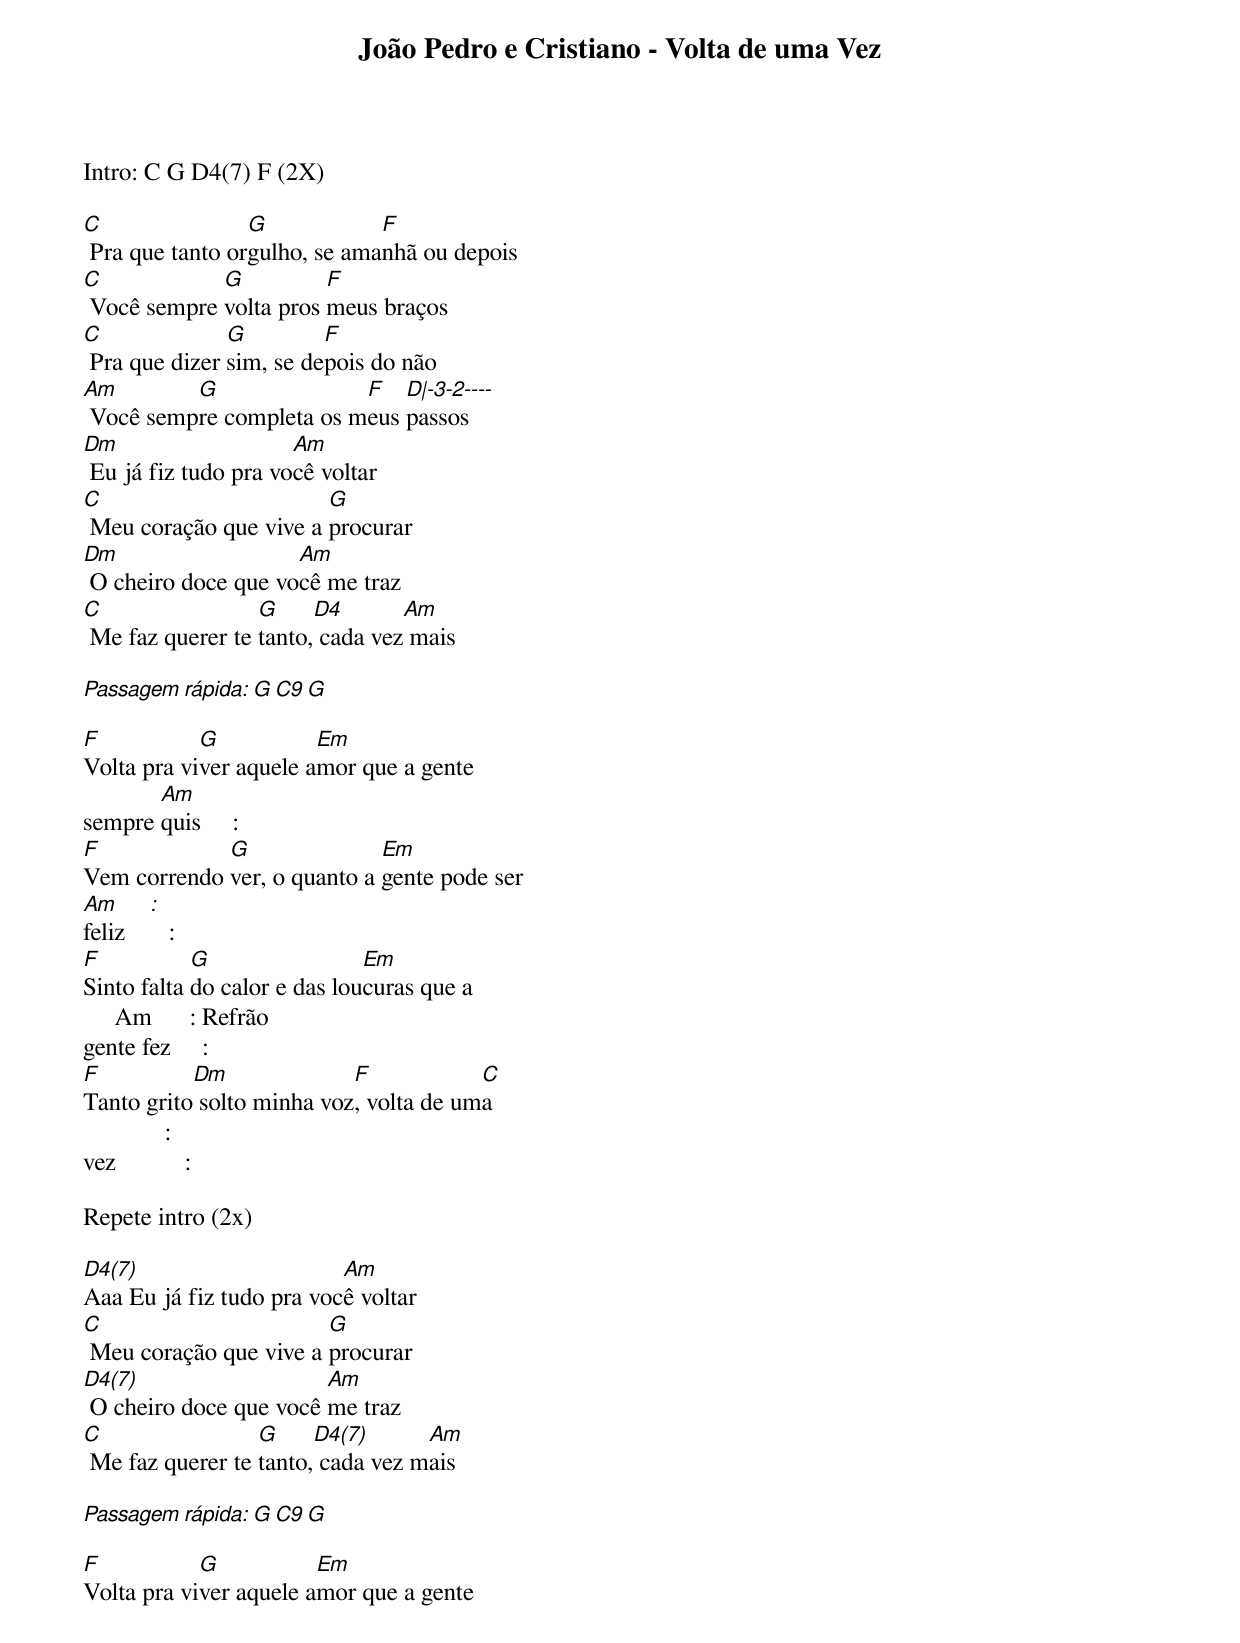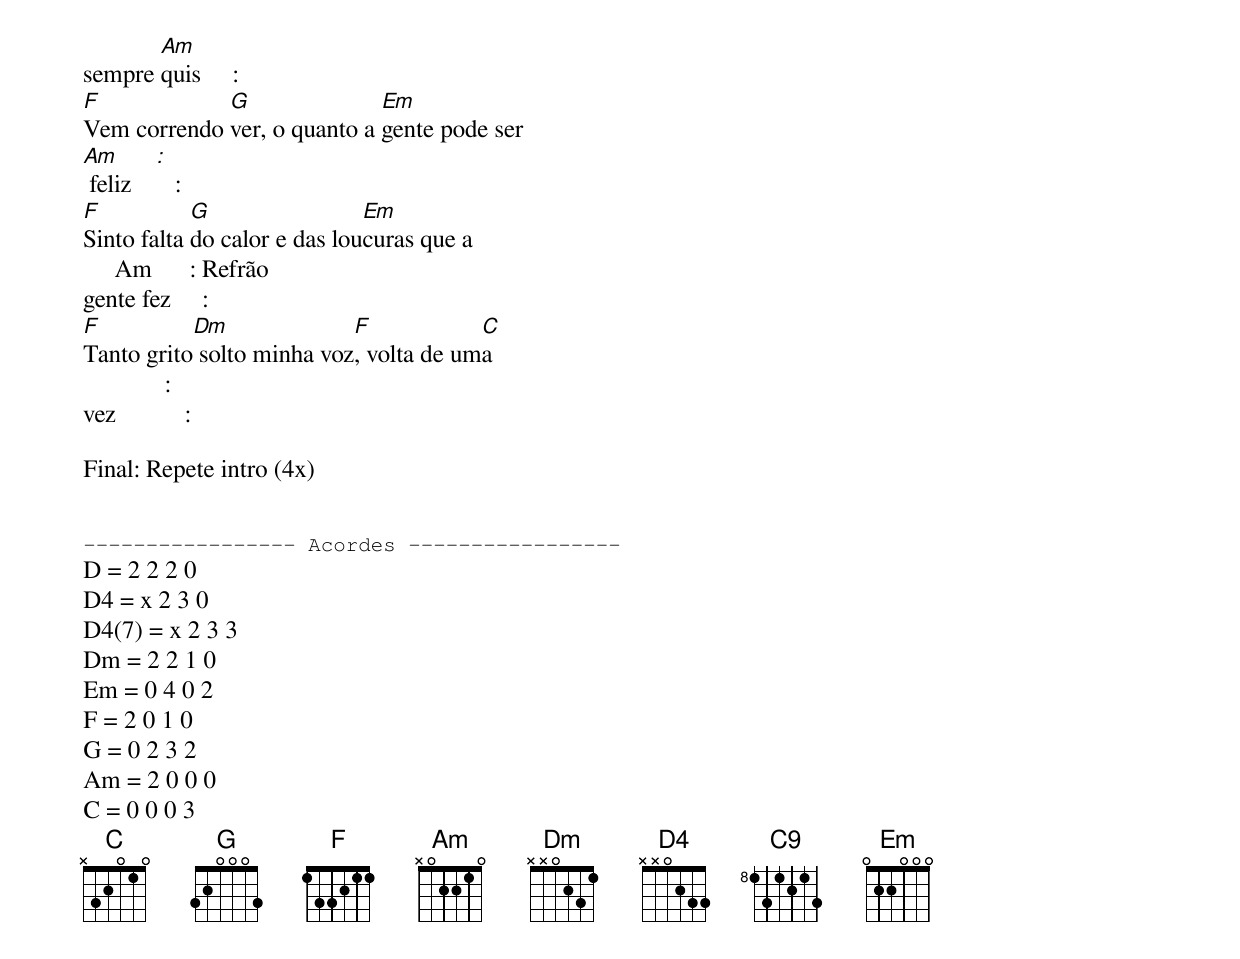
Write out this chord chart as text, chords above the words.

João Pedro e Cristiano - Volta de uma Vez

Intro: C G D4(7) F (2X)

C                G            F
 Pra que tanto orgulho, se amanhã ou depois
C            G          F
 Você sempre volta pros meus braços
C              G         F
 Pra que dizer sim, se depois do não
Am        G               F   D|-3-2----
 Você sempre completa os meus passos
Dm                    Am
 Eu já fiz tudo pra você voltar
C                       G
 Meu coração que vive a procurar
Dm                   Am
 O cheiro doce que você me traz
C                 G     D4       Am
 Me faz querer te tanto, cada vez mais

Passagem rápida: G C9 G

F           G           Em
Volta pra viver aquele amor que a gente
       Am
sempre quis     :
F            G               Em
Vem correndo ver, o quanto a gente pode ser
Am       :
feliz       :
F           G                 Em
Sinto falta do calor e das loucuras que a
     Am      : Refrão
gente fez     :
F          Dm              F            C
Tanto grito solto minha voz, volta de uma
             :
vez           :

Repete intro (2x)

D4(7)                     Am
Aaa Eu já fiz tudo pra você voltar
C                       G
 Meu coração que vive a procurar
D4(7)                   Am
 O cheiro doce que você me traz
C                 G     D4(7)      Am
 Me faz querer te tanto, cada vez mais

Passagem rápida: G C9 G

F           G           Em
Volta pra viver aquele amor que a gente
       Am
sempre quis     :
F            G               Em
Vem correndo ver, o quanto a gente pode ser
Am        :
 feliz       :
F           G                 Em
Sinto falta do calor e das loucuras que a
     Am      : Refrão
gente fez     :
F          Dm              F            C
Tanto grito solto minha voz, volta de uma
             :
vez           :

Final: Repete intro (4x)


----------------- Acordes -----------------
D = 2 2 2 0
D4 = x 2 3 0
D4(7) = x 2 3 3
Dm = 2 2 1 0
Em = 0 4 0 2
F = 2 0 1 0
G = 0 2 3 2
Am = 2 0 0 0
C = 0 0 0 3
